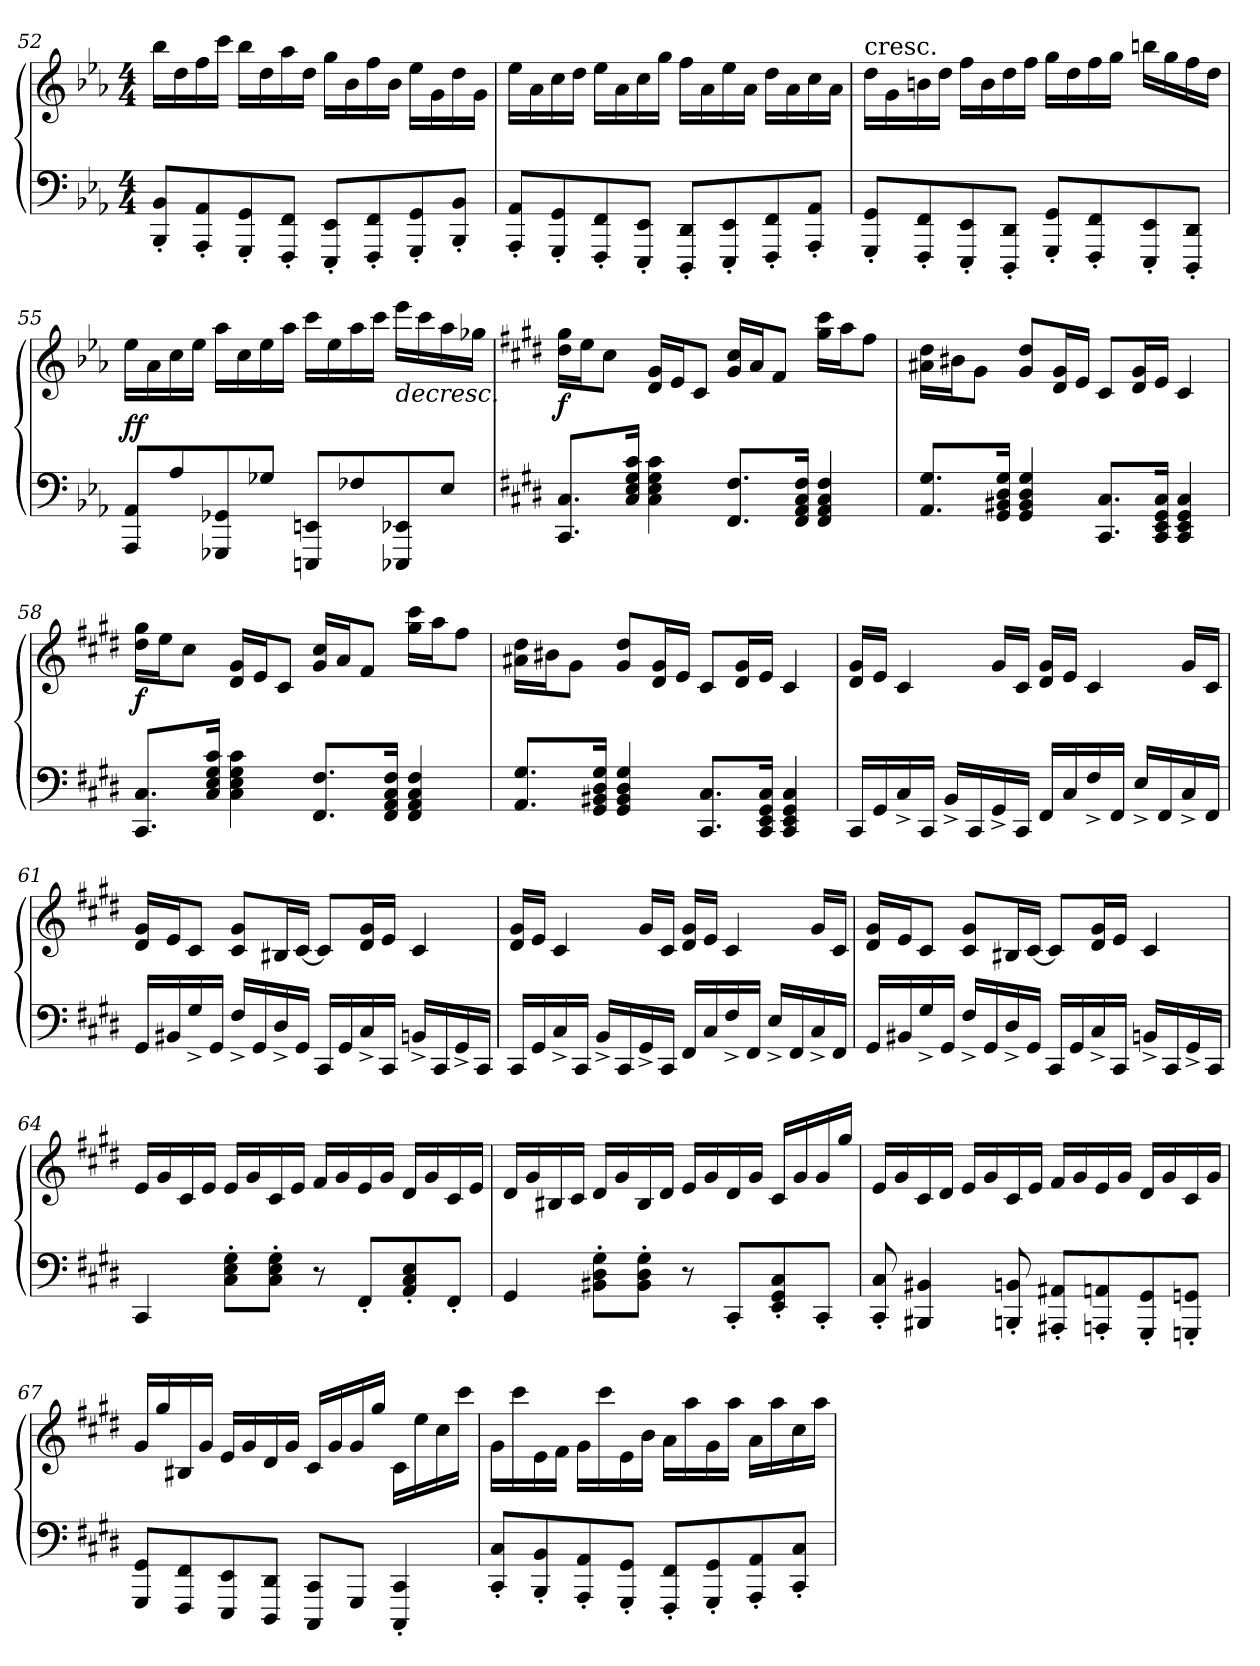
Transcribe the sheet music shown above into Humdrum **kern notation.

**kern	**kern	**dynam
*part1	*part1	*part1
*staff2	*staff1	*staff1/2
*clefF4	*clefG2	*
*k[b-e-a-]	*k[b-e-a-]	*
*M4/4	*M4/4	*
=52	=52	=52
8BBB-' 8BB-'L	16bb-LL	.
.	16dd	.
8AAA-' 8AA-'	16ff	.
.	16cccJJ	.
8GGG' 8GG'	16bb-LL	.
.	16dd	.
8FFF' 8FF'J	16aa-	.
.	16ddJJ	.
8EEE-' 8EE-'L	16ggLL	.
.	16b-	.
8FFF' 8FF'	16ff	.
.	16b-JJ	.
8GGG' 8GG'	16ee-LL	.
.	16g	.
8BBB-' 8BB-'J	16dd	.
.	16gJJ	.
=53	=53	=53
8AAA-' 8AA-'L	16ee-LL	.
.	16a-	.
8GGG' 8GG'	16cc	.
.	16ddJJ	.
8FFF' 8FF'	16ee-LL	.
.	16a-	.
8EEE-' 8EE-'J	16cc	.
.	16ggJJ	.
8DDD' 8DD'L	16ffLL	.
.	16a-	.
8EEE-' 8EE-'	16ee-	.
.	16a-JJ	.
8FFF' 8FF'	16ddLL	.
.	16a-	.
8AAA-' 8AA-'J	16cc	.
.	16a-JJ	.
!!LO:LB:g=z
=54	=54	=54
!	!LO:TX:t=cresc.	!
8GGG' 8GG'L	16ddLL	.
.	16g	.
8FFF' 8FF'	16bn	.
.	16ddJJ	.
8EEE-' 8EE-'	16ffLL	.
.	16b	.
8DDD' 8DD'J	16dd	.
.	16ffJJ	.
8GGG' 8GG'L	16ggLL	.
.	16dd	.
8FFF' 8FF'	16ff	.
.	16ggJJ	.
8EEE-' 8EE-'	16bbnLL	.
.	16gg	.
8DDD' 8DD'J	16ff	.
.	16ddJJ	.
=55	=55	=55
8AAA- 8AA-L	16ee-LL	ff
.	16a-	.
8A-	16cc	.
.	16ee-JJ	.
8GGG-X 8GG-X	16aa-LL	.
.	16cc	.
8G-XJ	16ee-	.
.	16aa-JJ	.
8EEEn 8EEnL	16cccLL	.
.	16ee-	.
8F-X	16aa-	.
.	16cccJJ	.
!	!	!LO:HP:b
8EEE-X 8EE-X	16eee-LL	>
.	16ccc	.
8E-J	16aa-	.
.	16gg-XJJ	.
!!LO:LB:g=z
=56	=56	=56
*k[f#c#g#d#]	*k[f#c#g#d#]	*
8.CC# 8.C#L	16dd# 16gg#LL	f
.	16eeJ	]
.	8cc#J	.
16C# 16E 16G# 16c#Jk	.	.
4C# 4E 4G# 4c#	16d# 16g#LL	.
.	16eJ	.
.	8c#J	.
8.FF# 8.F#L	16g# 16cc#LL	.
.	16aJ	.
.	8f#J	.
16FF# 16AA 16C# 16F#Jk	.	.
4FF# 4AA 4C# 4F#	16gg# 16ccc#LL	.
.	16aaJ	.
.	8ff#J	.
=57	=57	=57
8.AA 8.G#L	16a#X 16dd#LL	.
.	16b#XJ	.
.	8g#J	.
16GG# 16BB#X 16D# 16G#Jk	.	.
4GG# 4BB# 4D# 4G#	8g# 8dd#L	.
.	16d# 16g#L	.
.	16eJJ	.
8.CC# 8.C#L	8c#L	.
.	16d# 16g#L	.
16CC# 16EE 16GG# 16C#Jk	16eJJ	.
4CC# 4EE 4GG# 4C#	4c#	.
=58	=58	=58
8.CC# 8.C#L	16dd# 16gg#LL	f
.	16eeJ	.
.	8cc#J	.
16C# 16E 16G# 16c#Jk	.	.
4C# 4E 4G# 4c#	16d# 16g#LL	.
.	16eJ	.
.	8c#J	.
8.FF# 8.F#L	16g# 16cc#LL	.
.	16aJ	.
.	8f#J	.
16FF# 16AA 16C# 16F#Jk	.	.
4FF# 4AA 4C# 4F#	16gg# 16ccc#LL	.
.	16aaJ	.
.	8ff#J	.
!!LO:LB:g=z
=59	=59	=59
8.AA 8.G#L	16a#X 16dd#LL	.
.	16b#XJ	.
.	8g#J	.
16GG# 16BB#X 16D# 16G#Jk	.	.
4GG# 4BB# 4D# 4G#	8g# 8dd#L	.
.	16d# 16g#L	.
.	16eJJ	.
8.CC# 8.C#L	8c#L	.
.	16d# 16g#L	.
16CC# 16EE 16GG# 16C#Jk	16eJJ	.
4CC# 4EE 4GG# 4C#	4c#	.
=60	=60	=60
16CC#LL	16d# 16g#LL	.
16GG#	16eJJ	.
16C#^	4c#	.
16CC#JJ	.	.
16BB^LL	.	.
16CC#	.	.
16GG#^	16g#LL	.
16CC#JJ	16c#JJ	.
16FF#LL	16d# 16g#LL	.
16C#	16eJJ	.
16F#^	4c#	.
16FF#JJ	.	.
16E^LL	.	.
16FF#	.	.
16C#^	16g#LL	.
16FF#JJ	16c#JJ	.
=61	=61	=61
16GG#LL	16d# 16g#LL	.
16BB#X	16eJ	.
16G#^	8c#J	.
16GG#JJ	.	.
16F#^LL	8c# 8g#L	.
16GG#	.	.
16D#^	16B#XL	.
16GG#JJ	[16c#JJ	.
16CC#LL	8c#L]	.
16GG#	.	.
16C#^	16d# 16g#L	.
16CC#JJ	16eJJ	.
16BBn^LL	4c#	.
16CC#	.	.
16GG#^	.	.
16CC#JJ	.	.
!!LO:LB:g=z
=62	=62	=62
16CC#LL	16d# 16g#LL	.
16GG#	16eJJ	.
16C#^	4c#	.
16CC#JJ	.	.
16BB^LL	.	.
16CC#	.	.
16GG#^	16g#LL	.
16CC#JJ	16c#JJ	.
16FF#LL	16d# 16g#LL	.
16C#	16eJJ	.
16F#^	4c#	.
16FF#JJ	.	.
16E^LL	.	.
16FF#	.	.
16C#^	16g#LL	.
16FF#JJ	16c#JJ	.
=63	=63	=63
16GG#LL	16d# 16g#LL	.
16BB#X	16eJ	.
16G#^	8c#J	.
16GG#JJ	.	.
16F#^LL	8c# 8g#L	.
16GG#	.	.
16D#^	16B#XL	.
16GG#JJ	[16c#JJ	.
16CC#LL	8c#L]	.
16GG#	.	.
16C#^	16d# 16g#L	.
16CC#JJ	16eJJ	.
16BBn^LL	4c#	.
16CC#	.	.
16GG#^	.	.
16CC#JJ	.	.
!!LO:PB:g=z
=64	=64	=64
4CC#	16eLL	.
.	16g#	.
.	16c#	.
.	16eJJ	.
8C#' 8E' 8G#'L	16eLL	.
.	16g#	.
8C#' 8E' 8G#'J	16c#	.
.	16eJJ	.
8r	16f#LL	.
.	16g#	.
8FF#'L	16e	.
.	16g#JJ	.
8AA' 8C#' 8E'	16d#LL	.
.	16g#	.
8FF#'J	16c#	.
.	16eJJ	.
=65	=65	=65
4GG#	16d#LL	.
.	16g#	.
.	16B#X	.
.	16c#JJ	.
8BB#X' 8D#' 8G#'L	16d#LL	.
.	16g#	.
8BB#' 8D#' 8G#'J	16B#	.
.	16d#JJ	.
8r	16eLL	.
.	16g#	.
8CC#'L	16d#	.
.	16g#JJ	.
8EE' 8GG#' 8C#'	16c#LL	.
.	16g#	.
8CC#'J	16g#	.
.	16gg#JJ	.
!!LO:LB:g=z
=66	=66	=66
8CC#' 8C#'	16eLL	.
.	16g#	.
4BBB#X 4BB#X	16c#	.
.	16d#JJ	.
.	16eLL	.
.	16g#	.
8BBBn' 8BBn'	16c#	.
.	16eJJ	.
8AAA#X' 8AA#X'L	16f#LL	.
.	16g#	.
8AAAn' 8AAn'	16e	.
.	16g#JJ	.
8GGG#' 8GG#'	16d#LL	.
.	16g#	.
8GGGn' 8GGn'J	16c#	.
.	16g#JJ	.
=67	=67	=67
8GGG# 8GG#L	16g#LL	.
.	16gg#	.
8FFF# 8FF#	16B#X	.
.	16g#JJ	.
8EEE 8EE	16eLL	.
.	16g#	.
8DDD# 8DD#J	16d#	.
.	16g#JJ	.
8CCC# 8CC#L	16c#LL	.
.	16g#	.
8GGG#J	16g#	.
.	16gg#JJ	.
4CCC#' 4CC#'	16c#LL	.
.	16ee	.
.	16cc#	.
.	16ccc#JJ	.
!!LO:LB:g=z
=68	=68	=68
8CC#' 8C#'L	16g#LL	.
.	16ccc#	.
8BBB' 8BB'	16e	.
.	16f#JJ	.
8AAA' 8AA'	16g#LL	.
.	16ccc#	.
8GGG#' 8GG#'J	16e	.
.	16bJJ	.
8FFF#' 8FF#'L	16aLL	.
.	16aa	.
8GGG#' 8GG#'	16g#	.
.	16aaJJ	.
8AAA' 8AA'	16aLL	.
.	16aa	.
8CC#' 8C#'J	16cc#	.
.	16aaJJ	.
=	=	=
*-	*-	*-
